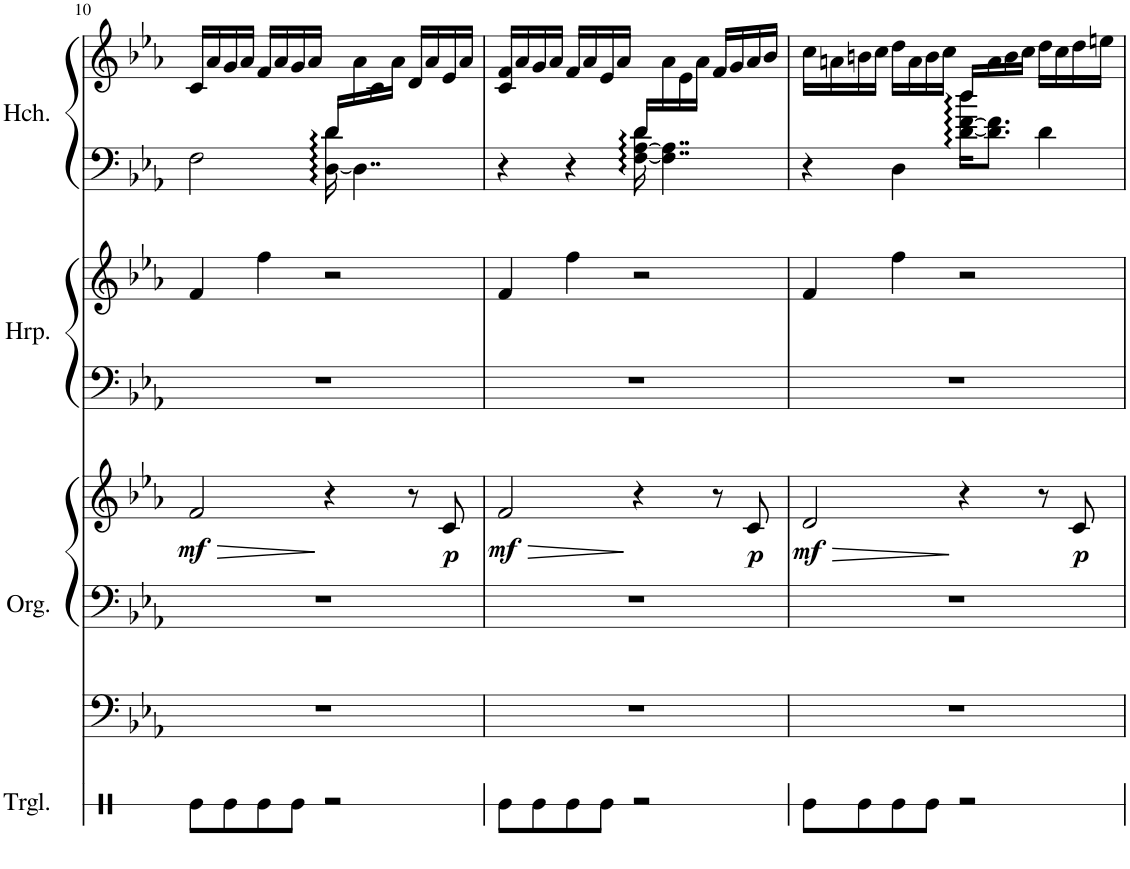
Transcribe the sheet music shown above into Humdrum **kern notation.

**kern	**kern	**kern	**kern	**dynam	**kern	**kern	**kern	**kern
*part4	*part3	*part3	*part3	*part3	*part2	*part2	*part1	*part1
*staff8	*staff7	*staff6	*staff5	*staff5/6/7	*staff4	*staff3	*staff2	*staff1
*I"Triangle	*I"Organ	*	*	*	*I"Harp	*	*I"Harpsichord	*
*I'Trgl.	*I'Org.	*	*	*	*I'Hrp.	*	*I'Hch.	*
!!LO:PB:g=z
*clefX	*clefF4	*clefF4	*clefG2	*	*clefF4	*clefG2	*clefF4	*clefG2
*k[]	*k[b-e-a-]	*k[b-e-a-]	*k[b-e-a-]	*	*k[b-e-a-]	*k[b-e-a-]	*k[b-e-a-]	*k[b-e-a-]
*M4/4	*M4/4	*M4/4	*M4/4	*	*M4/4	*M4/4	*M4/4	*M4/4
=10	=10	=10	=10	=10	=10	=10	=10	=10
!	!	!	!	!LO:HP:b	!	!	!	!
*	*	*	*	*	*	*	*^	*
!	!	!	!	!LO:DY:n=1:b	!	!	!	!	!
8Re\L	1r	1r	2f/	> mf	1r	4f/	2ryy	2F\	16c/LL
.	.	.	.	.	.	.	.	.	16a-/
8Re\	.	.	.	.	.	.	.	.	16g/
.	.	.	.	.	.	.	.	.	16a-/JJ
8Re\	.	.	.	.	.	4ff\	.	.	16f/LL
.	.	.	.	.	.	.	.	.	16a-/
8Re\J	.	.	.	.	.	.	.	.	16g/
.	.	.	.	.	.	.	.	.	16a-/JJ
2r	.	.	4r	]	.	2r	16d/LL	[16D\ 16d\	16ryy
.	.	.	.	.	.	.	4..ryy	4..D\]	16a-\
.	.	.	.	.	.	.	.	.	16c\
.	.	.	.	.	.	.	.	.	16a-\JJ
.	.	.	8r	.	.	.	.	.	16d/LL
.	.	.	.	.	.	.	.	.	16a-/
!	!	!	!	!LO:DY:n=2:b	!	!	!	!	!
.	.	.	8c/	p	.	.	.	.	16e-/
.	.	.	.	.	.	.	.	.	16a-/JJ
=11	=11	=11	=11	=11	=11	=11	=11	=11	=11
!	!	!	!	!LO:HP:b	!	!	!	!	!
!	!	!	!	!LO:DY:n=1:b	!	!	!	!	!
8Re\L	1r	1r	2f/	> mf	1r	4f/	2ryy	4r	16c/ 16f/LL
.	.	.	.	.	.	.	.	.	16a-/
8Re\	.	.	.	.	.	.	.	.	16g/
.	.	.	.	.	.	.	.	.	16a-/JJ
8Re\	.	.	.	.	.	4ff\	.	4r	16f/LL
.	.	.	.	.	.	.	.	.	16a-/
8Re\J	.	.	.	.	.	.	.	.	16e-/
.	.	.	.	.	.	.	.	.	16a-/JJ
2r	.	.	4r	]	.	2r	16d/LL	[16F\ [16A-\ 16d\	16ryy
.	.	.	.	.	.	.	4..ryy	4..F\] 4..A-\]	16a-\
.	.	.	.	.	.	.	.	.	16e-\
.	.	.	.	.	.	.	.	.	16a-\JJ
.	.	.	8r	.	.	.	.	.	16f/LL
.	.	.	.	.	.	.	.	.	16g/
!	!	!	!	!LO:DY:n=2:b	!	!	!	!	!
.	.	.	8c/	p	.	.	.	.	16a-/
.	.	.	.	.	.	.	.	.	16b-/JJ
=12	=12	=12	=12	=12	=12	=12	=12	=12	=12
!	!	!	!	!LO:HP:b	!	!	!	!	!
!	!	!	!	!LO:DY:n=1:b	!	!	!	!	!
8Re\L	1r	1r	2d/	> mf	1r	4f/	2ryy	4r	16cc\LL
.	.	.	.	.	.	.	.	.	16an\
8Re\	.	.	.	.	.	.	.	.	16bn\
.	.	.	.	.	.	.	.	.	16cc\JJ
8Re\	.	.	.	.	.	4ff\	.	4D\	16dd\LL
.	.	.	.	.	.	.	.	.	16a\
8Re\J	.	.	.	.	.	.	.	.	16b\
.	.	.	.	.	.	.	.	.	16cc\JJ
2r	.	.	4r	]	.	2r	16dd/LL	[16d\ [16f\ 16dd\KL	16ryy
.	.	.	.	.	.	.	4..ryy	8.d\] 8.f\]J	16a\
.	.	.	.	.	.	.	.	.	16b\
.	.	.	.	.	.	.	.	.	16cc\JJ
.	.	.	8r	.	.	.	.	4d\	16dd\LL
.	.	.	.	.	.	.	.	.	16cc\
!	!	!	!	!LO:DY:n=2:b	!	!	!	!	!
.	.	.	8c/	p	.	.	.	.	16dd\
.	.	.	.	.	.	.	.	.	16een\JJ
*	*	*	*	*	*	*	*v	*v	*
=	=	=	=	=	=	=	=	=
*-	*-	*-	*-	*-	*-	*-	*-	*-
